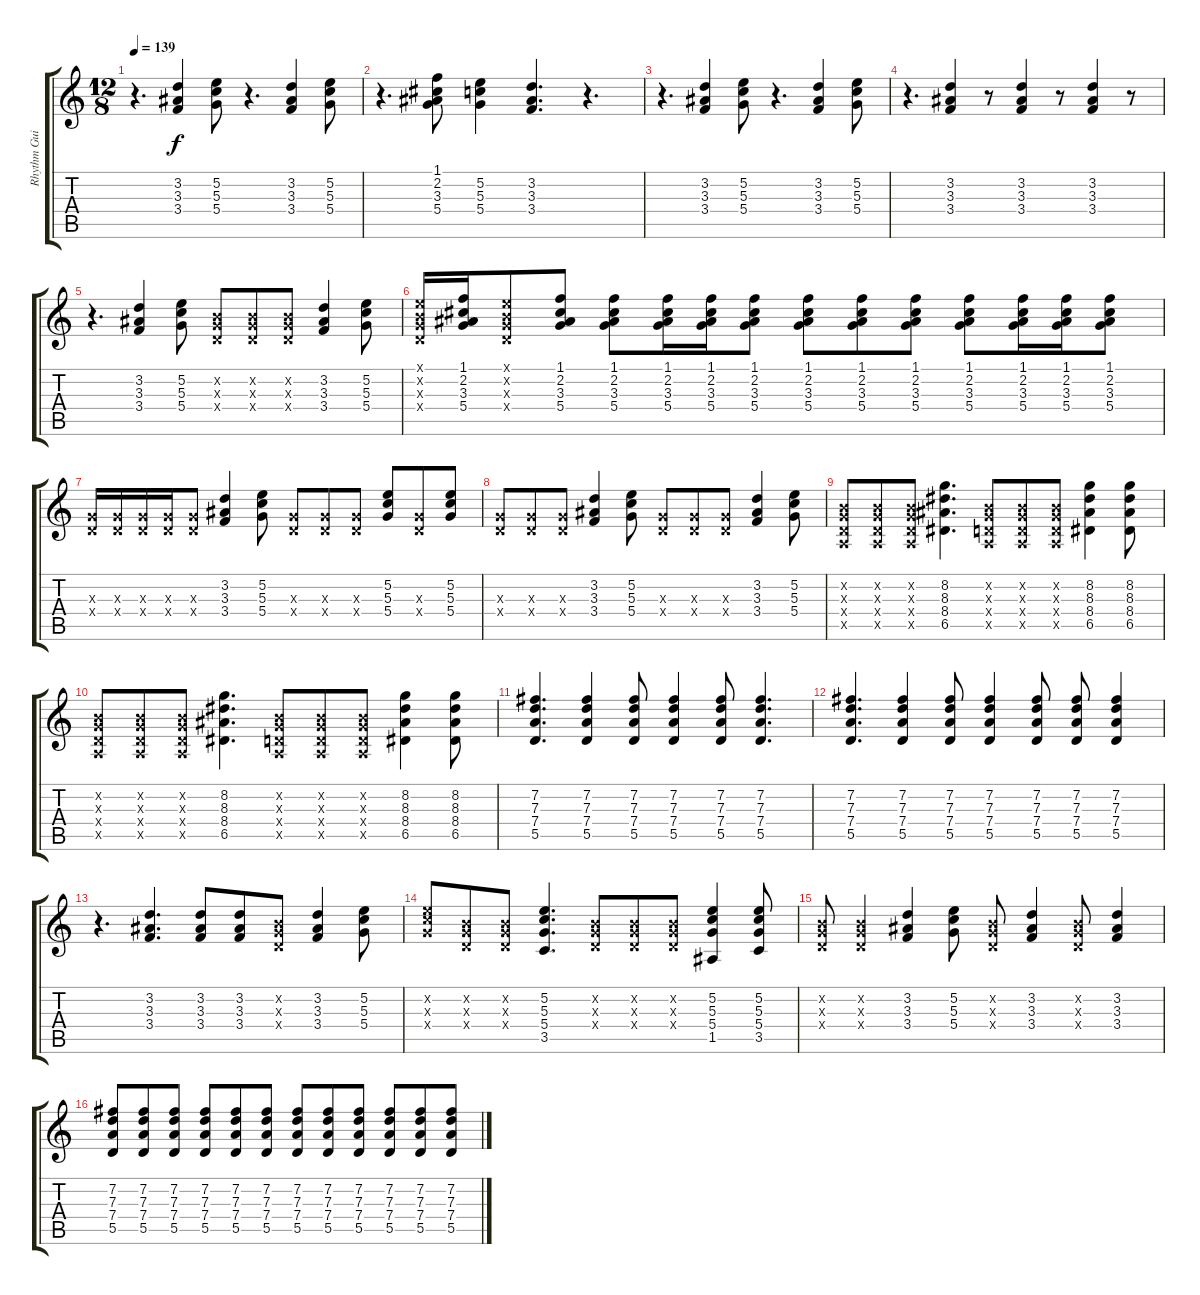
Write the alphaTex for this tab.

\track ("Rhythm Guitar II (David Gilmour" "Rhythm Gui") {instrument electricguitarclean}
\staff {score tabs}
\tuning (E4 B3 G3 D3 A2 E2) {hide}
\ts (12 8)
\tempo 139
\clef g2
\ks c
r.4{d dy f} (3.2 3.3 3.4).4 (5.2 5.3 5.4).8 r.4{d} (3.2 3.3 3.4).4 (5.2 5.3 5.4).8 |
r.4{d} (1.1 2.2 3.3 5.4).8 (5.2 5.3 5.4).4 (3.2 3.3 3.4).4{d} r.4{d} |
r.4{d} (3.2 3.3 3.4).4 (5.2 5.3 5.4).8 r.4{d} (3.2 3.3 3.4).4 (5.2 5.3 5.4).8 |
r.4{d} (3.2 3.3 3.4).4 r.8 (3.2 3.3 3.4).4 r.8 (3.2 3.3 3.4).4 r.8 |
r.4{d} (3.2 3.3 3.4).4 (5.2 5.3 5.4).8 (0.2{x} 0.3{x} 0.4{x}).8 (0.2{x} 0.3{x} 0.4{x}).8 (0.2{x} 0.3{x} 0.4{x}).8 (3.2 3.3 3.4).4 (5.2 5.3 5.4).8 |
(0.1{x} 0.2{x} 0.3{x} 0.4{x}).16 (1.1 2.2 3.3 5.4).16 (0.1{x} 0.2{x} 0.3{x} 0.4{x}).8 (1.1 2.2 3.3 5.4).8 (1.1 2.2 3.3 5.4).8 (1.1 2.2 3.3 5.4).16 (1.1 2.2 3.3 5.4).16 (1.1 2.2 3.3 5.4).8 (1.1 2.2 3.3 5.4).8 (1.1 2.2 3.3 5.4).8 (1.1 2.2 3.3 5.4).8 (1.1 2.2 3.3 5.4).8 (1.1 2.2 3.3 5.4).16 (1.1 2.2 3.3 5.4).16 (1.1 2.2 3.3 5.4).8 |
(0.3{x} 0.4{x}).16 (0.3{x} 0.4{x}).16 (0.3{x} 0.4{x}).16 (0.3{x} 0.4{x}).16 (0.3{x} 0.4{x}).8 (3.2 3.3 3.4).4 (5.2 5.3 5.4).8 (0.3{x} 0.4{x}).8 (0.3{x} 0.4{x}).8 (0.3{x} 0.4{x}).8 (5.2 5.3 5.4).8 (0.3{x} 0.4{x}).8 (5.2 5.3 5.4).8 |
(0.3{x} 0.4{x}).8 (0.3{x} 0.4{x}).8 (0.3{x} 0.4{x}).8 (3.2 3.3 3.4).4 (5.2 5.3 5.4).8 (0.3{x} 0.4{x}).8 (0.3{x} 0.4{x}).8 (0.3{x} 0.4{x}).8 (3.2 3.3 3.4).4 (5.2 5.3 5.4).8 |
(0.2{x} 0.3{x} 0.4{x} 0.5{x}).8 (0.2{x} 0.3{x} 0.4{x} 0.5{x}).8 (0.2{x} 0.3{x} 0.4{x} 0.5{x}).8 (8.2 8.3 8.4 6.5).4{d} (0.2{x} 0.3{x} 0.4{x} 0.5{x}).8 (0.2{x} 0.3{x} 0.4{x} 0.5{x}).8 (0.2{x} 0.3{x} 0.4{x} 0.5{x}).8 (8.2 8.3 8.4 6.5).4 (8.2 8.3 8.4 6.5).8 |
(0.2{x} 0.3{x} 0.4{x} 0.5{x}).8 (0.2{x} 0.3{x} 0.4{x} 0.5{x}).8 (0.2{x} 0.3{x} 0.4{x} 0.5{x}).8 (8.2 8.3 8.4 6.5).4{d} (0.2{x} 0.3{x} 0.4{x} 0.5{x}).8 (0.2{x} 0.3{x} 0.4{x} 0.5{x}).8 (0.2{x} 0.3{x} 0.4{x} 0.5{x}).8 (8.2 8.3 8.4 6.5).4 (8.2 8.3 8.4 6.5).8 |
(7.2 7.3 7.4 5.5).4{d} (7.2 7.3 7.4 5.5).4 (7.2 7.3 7.4 5.5).8 (7.2 7.3 7.4 5.5).4 (7.2 7.3 7.4 5.5).8 (7.2 7.3 7.4 5.5).4{d} |
(7.2 7.3 7.4 5.5).4{d} (7.2 7.3 7.4 5.5).4 (7.2 7.3 7.4 5.5).8 (7.2 7.3 7.4 5.5).4 (7.2 7.3 7.4 5.5).8 (7.2 7.3 7.4 5.5).8 (7.2 7.3 7.4 5.5).4 |
r.4{d} (3.2 3.3 3.4).4{d} (3.2 3.3 3.4).8 (3.2 3.3 3.4).8 (0.2{x} 0.3{x} 0.4{x}).8 (3.2 3.3 3.4).4 (5.2 5.3 5.4).8 |
(5.2{x} 5.3{x} 5.4{x}).8 (0.2{x} 0.3{x} 0.4{x}).8 (0.2{x} 0.3{x} 0.4{x}).8 (5.2 5.3 5.4 3.5).4{d} (0.2{x} 0.3{x} 0.4{x}).8 (0.2{x} 0.3{x} 0.4{x}).8 (0.2{x} 0.3{x} 0.4{x}).8 (5.2 5.3 5.4 1.5).4 (5.2 5.3 5.4 3.5).8 |
(0.2{x} 0.3{x} 0.4{x}).8 (0.2{x} 0.3{x} 0.4{x}).4 (3.2 3.3 3.4).4 (5.2 5.3 5.4).8 (0.2{x} 0.3{x} 0.4{x}).8 (3.2 3.3 3.4).4 (0.2{x} 0.3{x} 0.4{x}).8 (3.2 3.3 3.4).4 |
(7.2 7.3 7.4 5.5).8 (7.2 7.3 7.4 5.5).8 (7.2 7.3 7.4 5.5).8 (7.2 7.3 7.4 5.5).8 (7.2 7.3 7.4 5.5).8 (7.2 7.3 7.4 5.5).8 (7.2 7.3 7.4 5.5).8 (7.2 7.3 7.4 5.5).8 (7.2 7.3 7.4 5.5).8 (7.2 7.3 7.4 5.5).8 (7.2 7.3 7.4 5.5).8 (7.2 7.3 7.4 5.5).8
